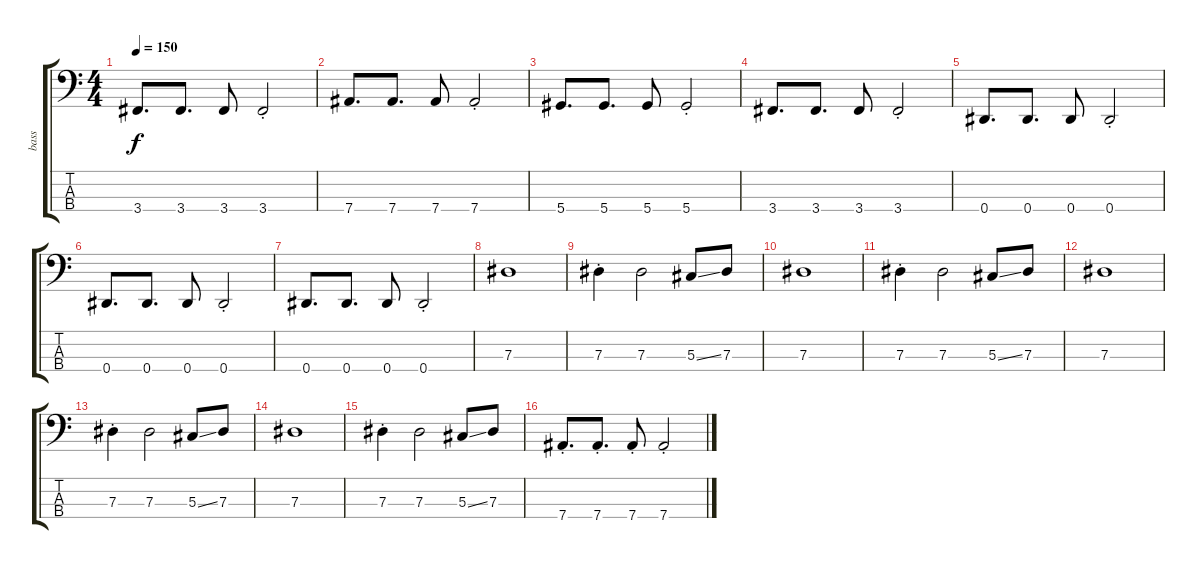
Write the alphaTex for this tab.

\track ("bass" "bass") {instrument electricbassfinger}
\staff {score tabs}
\tuning (Gb2 Db2 Ab1 Eb1) {hide}
\ts (4 4)
\tempo 150
\clef f4
\ks c
3.4.8{d dy f} 3.4.8{d} 3.4.8 3.4{st}.2 |
7.4.8{d} 7.4.8{d} 7.4.8 7.4{st}.2 |
5.4.8{d} 5.4.8{d} 5.4.8 5.4{st}.2 |
3.4.8{d} 3.4.8{d} 3.4.8 3.4{st}.2 |
0.4.8{d} 0.4.8{d} 0.4.8 0.4{st}.2 |
0.4.8{d} 0.4.8{d} 0.4.8 0.4{st}.2 |
0.4.8{d} 0.4.8{d} 0.4.8 0.4{st}.2 |
7.3.1 |
7.3{st}.4 7.3.2 5.3{ss}.8 7.3.8 |
7.3.1 |
7.3{st}.4 7.3.2 5.3{ss}.8 7.3.8 |
7.3.1 |
7.3{st}.4 7.3.2 5.3{ss}.8 7.3.8 |
7.3.1 |
7.3{st}.4 7.3.2 5.3{ss}.8 7.3.8 |
7.4{st}.8{d} 7.4{st}.8{d} 7.4{st}.8 7.4{st}.2
